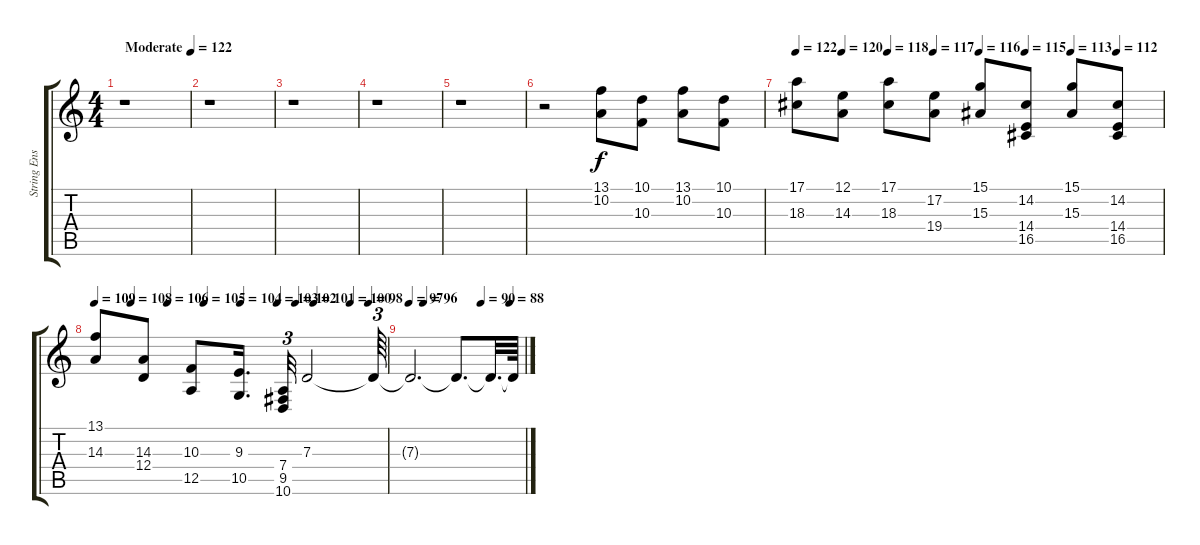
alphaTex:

\track ("String Ensemble 2" "String Ens") {instrument stringensemble1}
\staff {score tabs}
\tuning (E4 B3 G3 D3 A2 E2) {hide}
\ts (4 4)
\tempo (122 "Moderate")
\clef g2
\ks c
r.1{dy f instrument stringensemble1} |
r.1 |
r.1 |
r.1 |
r.1 |
r.2 (13.1 10.2).8{volume 7} (10.1 10.3).8{volume 8} (13.1 10.2).8{volume 8} (10.1 10.3).8{volume 9} |
\tempo 122
\tempo (120 0.125)
\tempo (118 0.25)
\tempo (117 0.375)
\tempo (116 0.5)
\tempo (115 0.625)
\tempo (113 0.75)
\tempo (112 0.875)
(17.1 18.3).8{volume 10} (12.1 14.3).8{volume 11} (17.1 18.3).8{volume 12} (17.2 19.4).8{volume 13} (15.1 15.3).8{volume 14} (14.2 14.4 16.5).8{volume 14} (15.1 15.3).8 (14.2 14.4 16.5).8 |
\tempo 109
\tempo (108 0.125)
\tempo (106 0.25)
\tempo (105 0.375)
\tempo (104 0.5)
\tempo (103 0.625)
\tempo (102 0.6875)
\tempo (101 0.75)
\tempo (100 0.875)
\tempo (98 0.9375)
(13.1 14.3).8 (14.3 12.4).8 (10.3 12.5).8 (9.3 10.5).16{d} (7.4 9.5 10.6).32{tu (3 2)} 7.3.2 7.3{t}.64{tu (3 2)} |
\tempo 97
\tempo (96 0.125)
\tempo (90 0.625)
\tempo (88 0.875)
7.3{t}.2{d} 7.3{t}.8{d} 7.3{t}.32{d} 7.3{t}.64
